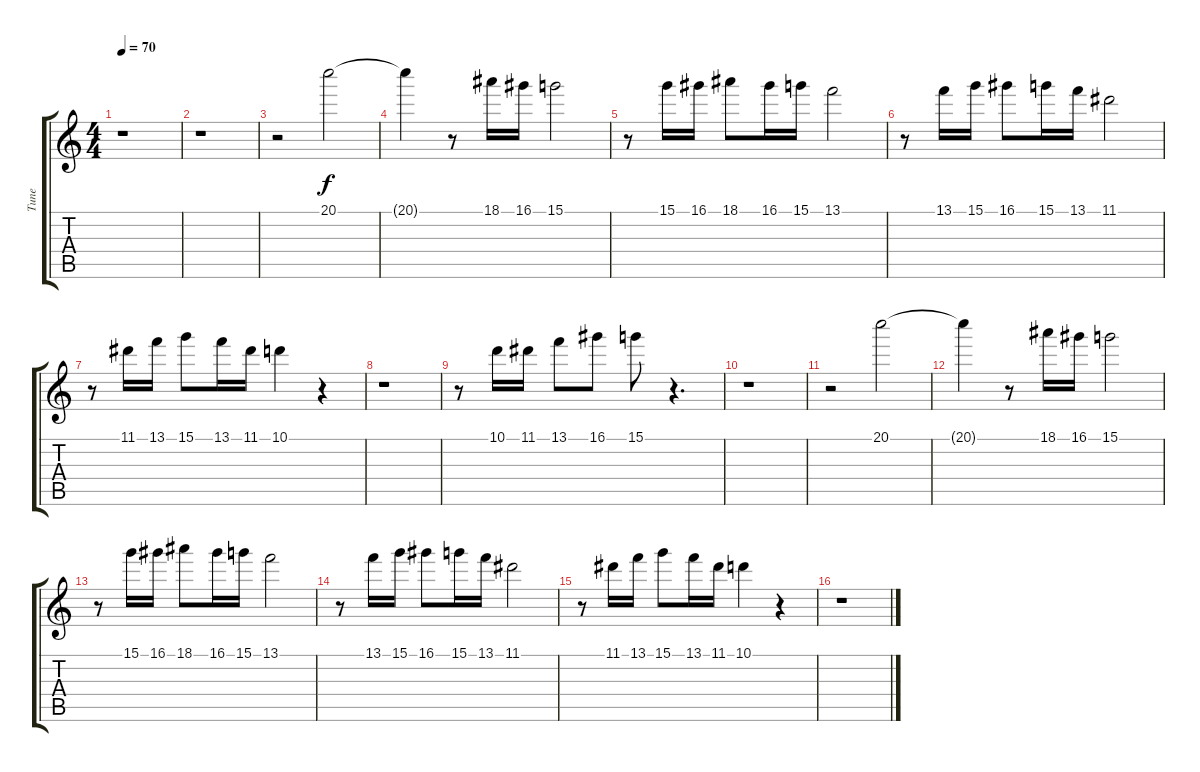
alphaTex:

\track ("Tune" "Tune") {instrument overdrivenguitar}
\staff {score tabs}
\tuning (E4 B3 G3 D3 A2 E2) {hide}
\ts (4 4)
\tempo 70
\clef g2
\ks c
r.1{dy f instrument overdrivenguitar} |
r.1 |
r.2 20.1.2 |
20.1{t}.4 r.8 18.1.16 16.1.16 15.1.2 |
r.8 15.1.16 16.1.16 18.1.8 16.1.16 15.1.16 13.1.2 |
r.8 13.1.16 15.1.16 16.1.8 15.1.16 13.1.16 11.1.2 |
r.8 11.1.16 13.1.16 15.1.8 13.1.16 11.1.16 10.1.4 r.4 |
r.1 |
r.8 10.1.16 11.1.16 13.1.8 16.1.8 15.1.8 r.4{d} |
r.1 |
r.2 20.1.2 |
20.1{t}.4 r.8 18.1.16 16.1.16 15.1.2 |
r.8 15.1.16 16.1.16 18.1.8 16.1.16 15.1.16 13.1.2 |
r.8 13.1.16 15.1.16 16.1.8 15.1.16 13.1.16 11.1.2 |
r.8 11.1.16 13.1.16 15.1.8 13.1.16 11.1.16 10.1.4 r.4 |
r.1
